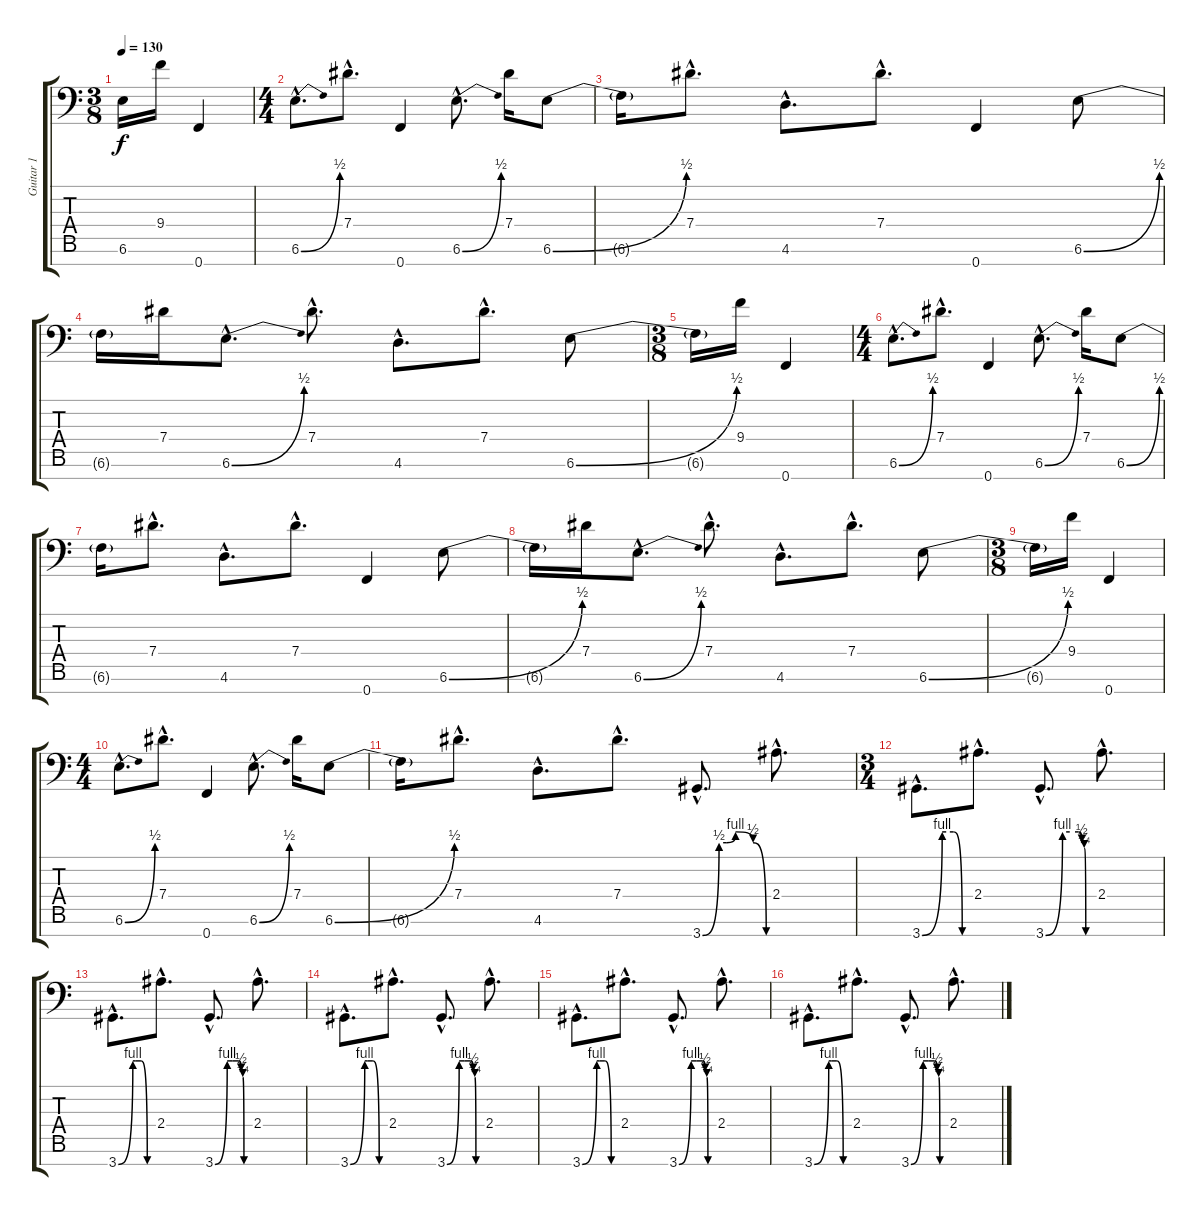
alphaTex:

\track ("Guitar 1" "Guitar 1") {instrument overdrivenguitar}
\staff {score tabs}
\tuning (Bb3 Gb3 Db3 Ab2 Eb2 Bb1 F1) {hide}
\ts (3 8)
\tempo 130
\clef f4
\ks c
6.6{t}.16{dy f} 9.4.16 0.7.4 |
\ts (4 4)
6.6{be (bend 0 0 60 2) hac}.8{d} 7.4{hac}.8{d} 0.7.4 6.6{be (bend 0 0 60 2) hac}.8{d} 7.4.16 6.6{be (bend 0 0 60 2)}.8 |
6.6{t}.16 7.4{hac}.8{d} 4.6{hac}.8{d} 7.4{hac}.8{d} 0.7.4 6.6{be (bend 0 0 60 2)}.8 |
6.6{t}.16 7.4.16 6.6{be (bend 0 0 60 2) hac}.8{d} 7.4{hac}.8{d} 4.6{hac}.8{d} 7.4{hac}.8{d} 6.6{be (bend 0 0 60 2)}.8 |
\ts (3 8)
6.6{t}.16 9.4.16 0.7.4 |
\ts (4 4)
6.6{be (bend 0 0 60 2) hac}.8{d} 7.4{hac}.8{d} 0.7.4 6.6{be (bend 0 0 60 2) hac}.8{d} 7.4.16 6.6{be (bend 0 0 60 2)}.8 |
6.6{t}.16 7.4{hac}.8{d} 4.6{hac}.8{d} 7.4{hac}.8{d} 0.7.4 6.6{be (bend 0 0 60 2)}.8 |
6.6{t}.16 7.4.16 6.6{be (bend 0 0 60 2) hac}.8{d} 7.4{hac}.8{d} 4.6{hac}.8{d} 7.4{hac}.8{d} 6.6{be (bend 0 0 60 2)}.8 |
\ts (3 8)
6.6{t}.16 9.4.16 0.7.4 |
\ts (4 4)
6.6{be (bend 0 0 60 2) hac}.8{d} 7.4{hac}.8{d} 0.7.4 6.6{be (bend 0 0 60 2) hac}.8{d} 7.4.16 6.6{be (bend 0 0 60 2)}.8 |
6.6{t}.16 7.4{hac}.8{d} 4.6{hac}.8{d} 7.4{hac}.8{d} 3.7{be (custom 0 0 15 2 22 2 30 4 46 2 58 0 60 0) hac}.8{d} 2.4{hac}.8{d} |
\ts (3 4)
3.7{be (custom 0 0 25 4 30 4 39 4 50 0 60 0) hac}.8{d} 2.4{hac}.8{d} 3.7{be (custom 0 0 21 4 30 4 41 4 45 2 48 1 50 0 60 0) hac}.8{d} 2.4{hac}.8{d} |
3.7{be (custom 0 0 25 4 30 4 39 4 50 0 60 0) hac}.8{d volume 4} 2.4{hac}.8{d} 3.7{be (custom 0 0 21 4 30 4 41 4 45 2 48 1 50 0 60 0) hac}.8{d} 2.4{hac}.8{d} |
3.7{be (custom 0 0 25 4 30 4 39 4 50 0 60 0) hac}.8{d volume 11} 2.4{hac}.8{d} 3.7{be (custom 0 0 21 4 30 4 41 4 45 2 48 1 50 0 60 0) hac}.8{d} 2.4{hac}.8{d} |
3.7{be (custom 0 0 25 4 30 4 39 4 50 0 60 0) hac}.8{d} 2.4{hac}.8{d} 3.7{be (custom 0 0 21 4 30 4 41 4 45 2 48 1 50 0 60 0) hac}.8{d} 2.4{hac}.8{d} |
3.7{be (custom 0 0 25 4 30 4 39 4 50 0 60 0) hac}.8{d} 2.4{hac}.8{d} 3.7{be (custom 0 0 21 4 30 4 41 4 45 2 48 1 50 0 60 0) hac}.8{d} 2.4{hac}.8{d}
